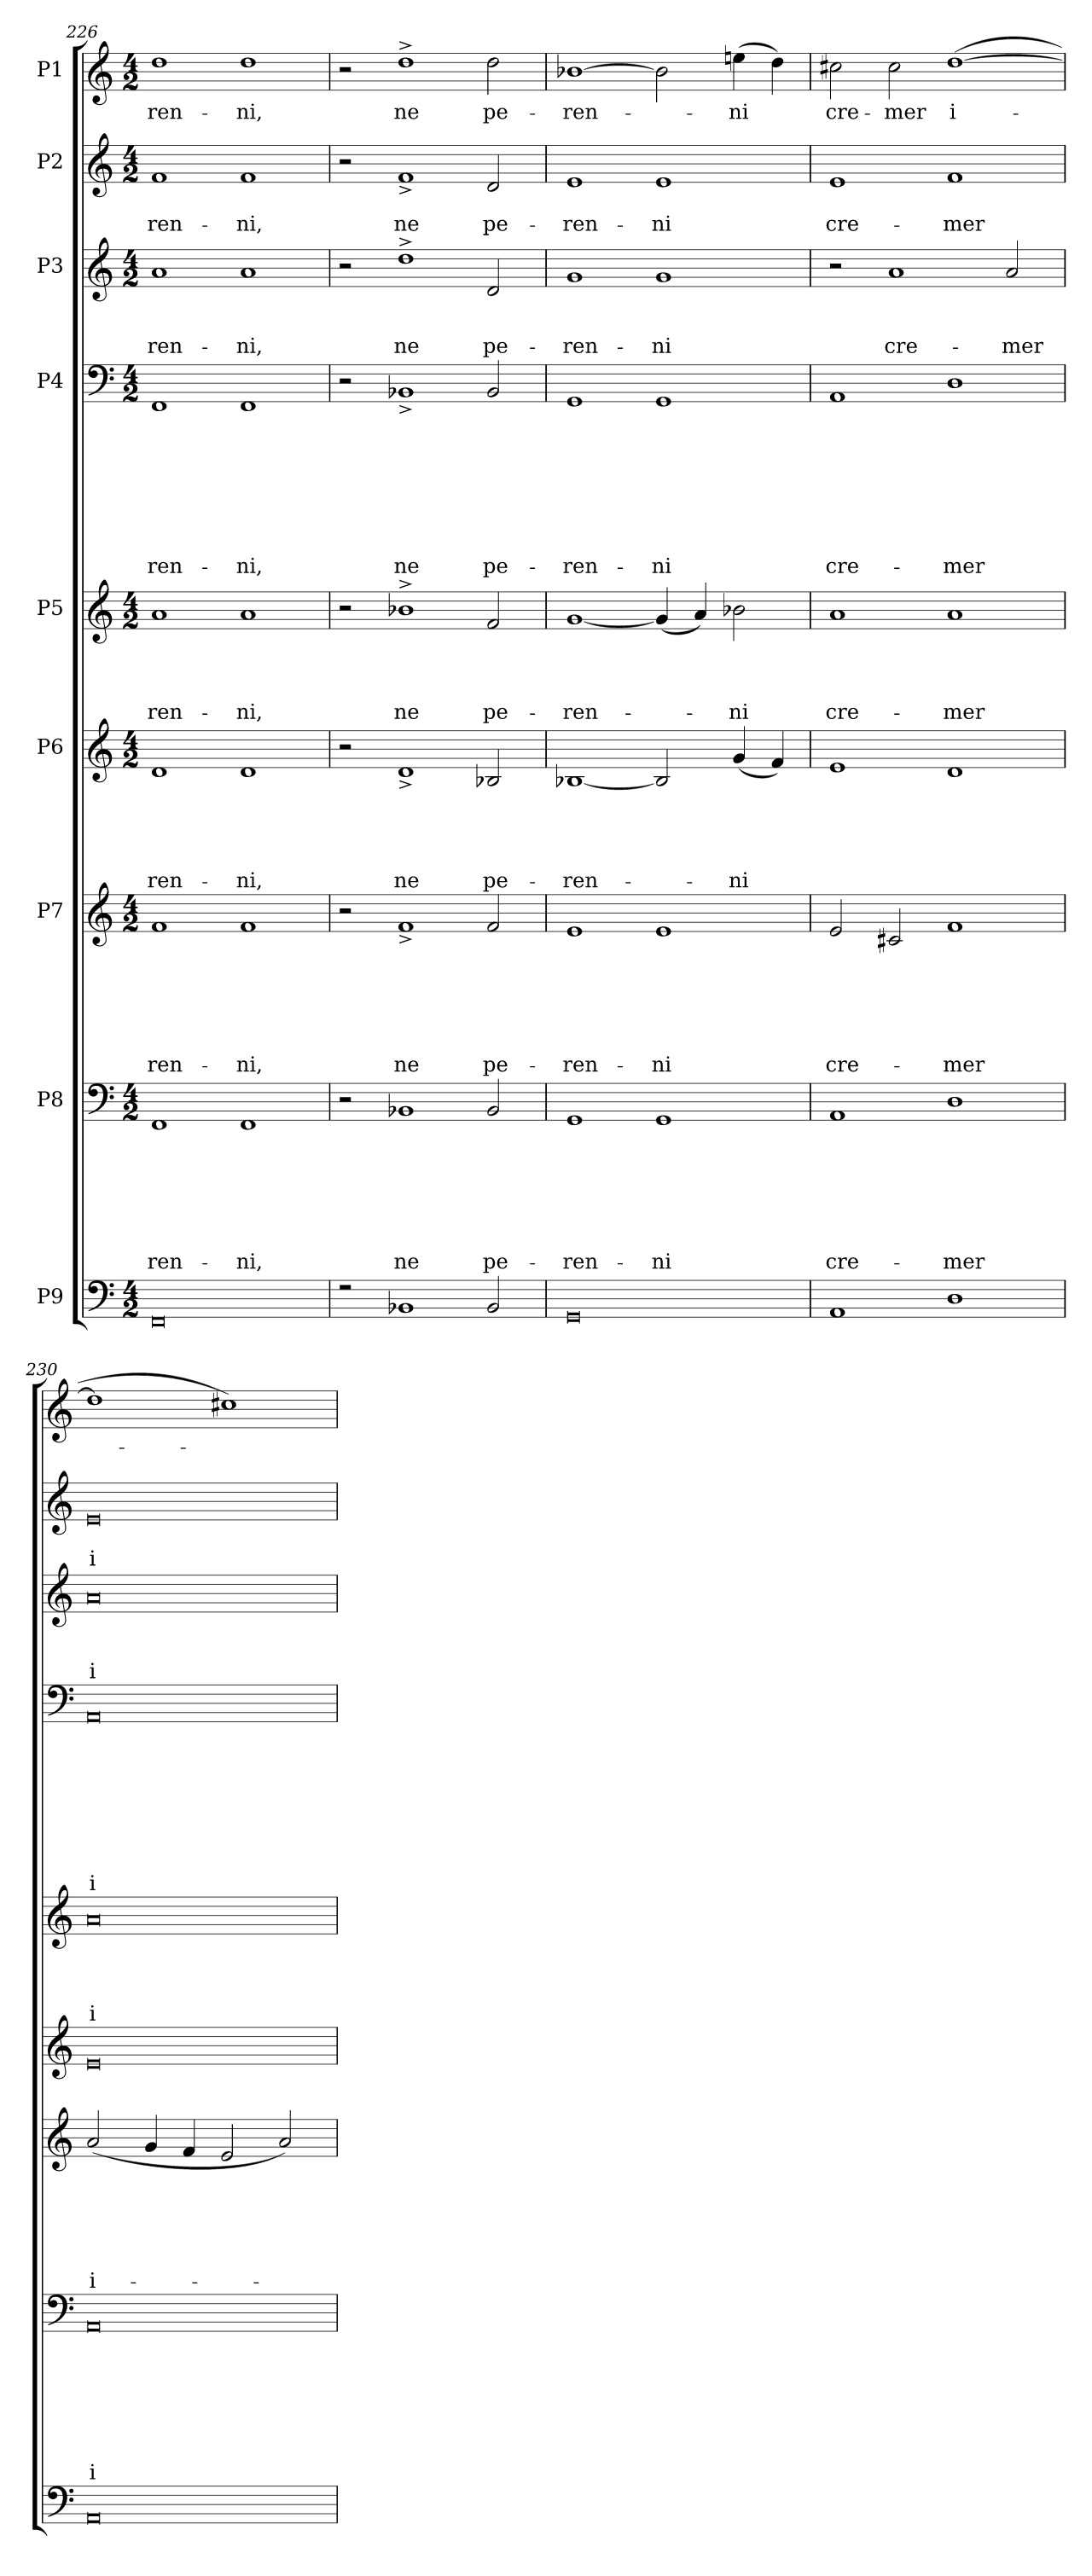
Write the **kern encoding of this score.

**kern	**kern	**text	**text	**text	**text	**text	**text	**text	**kern	**text	**text	**text	**text	**text	**text	**kern	**text	**text	**text	**text	**text	**kern	**text	**text	**text	**text	**kern	**text	**text	**text	**text	**text	**text	**text	**text	**kern	**text	**text	**text	**kern	**text	**text	**kern	**text
*part9	*part8	*part8	*part8	*part8	*part8	*part8	*part8	*part8	*part7	*part7	*part7	*part7	*part7	*part7	*part7	*part6	*part6	*part6	*part6	*part6	*part6	*part5	*part5	*part5	*part5	*part5	*part4	*part4	*part4	*part4	*part4	*part4	*part4	*part4	*part4	*part3	*part3	*part3	*part3	*part2	*part2	*part2	*part1	*part1
*staff9	*staff8	*staff8	*staff8	*staff8	*staff8	*staff8	*staff8	*staff8	*staff7	*staff7	*staff7	*staff7	*staff7	*staff7	*staff7	*staff6	*staff6	*staff6	*staff6	*staff6	*staff6	*staff5	*staff5	*staff5	*staff5	*staff5	*staff4	*staff4	*staff4	*staff4	*staff4	*staff4	*staff4	*staff4	*staff4	*staff3	*staff3	*staff3	*staff3	*staff2	*staff2	*staff2	*staff1	*staff1
*I"P9	*I"P8	*	*	*	*	*	*	*	*I"P7	*	*	*	*	*	*	*I"P6	*	*	*	*	*	*I"P5	*	*	*	*	*I"P4	*	*	*	*	*	*	*	*	*I"P3	*	*	*	*I"P2	*	*	*I"P1	*
*clefF4	*clefF4	*	*	*	*	*	*	*	*clefG2	*	*	*	*	*	*	*clefG2	*	*	*	*	*	*clefG2	*	*	*	*	*clefF4	*	*	*	*	*	*	*	*	*clefG2	*	*	*	*clefG2	*	*	*clefG2	*
*	*	*	*	*	*	*	*	*	*ITrd7c12	*	*	*	*	*	*	*	*	*	*	*	*	*	*	*	*	*	*	*	*	*	*	*	*	*	*	*ITrd7c12	*	*	*	*	*	*	*	*
*k[]	*k[]	*	*	*	*	*	*	*	*k[]	*	*	*	*	*	*	*k[]	*	*	*	*	*	*k[]	*	*	*	*	*k[]	*	*	*	*	*	*	*	*	*k[]	*	*	*	*k[]	*	*	*k[]	*
*C:	*C:	*	*	*	*	*	*	*	*C:	*	*	*	*	*	*	*C:	*	*	*	*	*	*C:	*	*	*	*	*C:	*	*	*	*	*	*	*	*	*C:	*	*	*	*C:	*	*	*C:	*
*M4/2	*M4/2	*	*	*	*	*	*	*	*M4/2	*	*	*	*	*	*	*M4/2	*	*	*	*	*	*M4/2	*	*	*	*	*M4/2	*	*	*	*	*	*	*	*	*M4/2	*	*	*	*M4/2	*	*	*M4/2	*
=226	=226	=226	=226	=226	=226	=226	=226	=226	=226	=226	=226	=226	=226	=226	=226	=226	=226	=226	=226	=226	=226	=226	=226	=226	=226	=226	=226	=226	=226	=226	=226	=226	=226	=226	=226	=226	=226	=226	=226	=226	=226	=226	=226	=226
*^	*	*	*	*	*	*	*	*	*	*	*	*	*	*	*	*	*	*	*	*	*	*	*	*	*	*	*	*	*	*	*	*	*	*	*	*	*	*	*	*	*	*	*	*
!	!	!	!	!	!	!	!	!	!LO:LY:b	!	!	!	!	!	!	!LO:LY:b	!	!	!	!	!	!LO:LY:b	!	!	!	!	!LO:LY:b	!	!	!	!	!	!	!	!	!LO:LY:b	!	!	!	!LO:LY:b	!	!	!LO:LY:b	!	!LO:LY:b
0FF	0ryy	1FF	.	.	.	.	.	.	-ren-	1F	.	.	.	.	.	-ren-	1d	.	.	.	.	-ren-	1a	.	.	.	-ren-	1FF	.	.	.	.	.	.	.	-ren-	1A	.	.	-ren-	1f	.	-ren-	1dd	-ren-
!	!	!	!	!	!	!	!	!	!LO:LY:b	!	!	!	!	!	!	!LO:LY:b	!	!	!	!	!	!LO:LY:b	!	!	!	!	!LO:LY:b	!	!	!	!	!	!	!	!	!LO:LY:b	!	!	!	!LO:LY:b	!	!	!LO:LY:b	!	!LO:LY:b
.	.	1FF	.	.	.	.	.	.	-ni,	1F	.	.	.	.	.	-ni,	1d	.	.	.	.	-ni,	1a	.	.	.	-ni,	1FF	.	.	.	.	.	.	.	-ni,	1A	.	.	-ni,	1f	.	-ni,	1dd	-ni,
=227	=227	=227	=227	=227	=227	=227	=227	=227	=227	=227	=227	=227	=227	=227	=227	=227	=227	=227	=227	=227	=227	=227	=227	=227	=227	=227	=227	=227	=227	=227	=227	=227	=227	=227	=227	=227	=227	=227	=227	=227	=227	=227	=227	=227	=227
2r	0ryy	2r	.	.	.	.	.	.	.	2r	.	.	.	.	.	.	2r	.	.	.	.	.	2r	.	.	.	.	2r	.	.	.	.	.	.	.	.	2r	.	.	.	2r	.	.	2r	.
!	!	!	!	!	!	!	!	!	!LO:LY:b	!	!	!	!	!	!	!LO:LY:b	!	!	!	!	!	!LO:LY:b	!	!	!	!	!LO:LY:b	!	!	!	!	!	!	!	!	!LO:LY:b	!	!	!	!LO:LY:b	!	!	!LO:LY:b	!	!LO:LY:b
1BB-X	.	1BB-X	.	.	.	.	.	.	ne	1F^<	.	.	.	.	.	ne	1d^<	.	.	.	.	ne	1b-X^>	.	.	.	ne	1BB-X^<	.	.	.	.	.	.	.	ne	1d^>	.	.	ne	1f^<	.	ne	1dd^>	ne
!	!	!	!	!	!	!	!	!	!LO:LY:b	!	!	!	!	!	!	!LO:LY:b	!	!	!	!	!	!LO:LY:b	!	!	!	!	!LO:LY:b	!	!	!	!	!	!	!	!	!LO:LY:b	!	!	!	!LO:LY:b	!	!	!LO:LY:b	!	!LO:LY:b
2BB-/	.	2BB-/	.	.	.	.	.	.	pe-	2F/	.	.	.	.	.	pe-	2B-X/	.	.	.	.	pe-	2f/	.	.	.	pe-	2BB-/	.	.	.	.	.	.	.	pe-	2D/	.	.	pe-	2d/	.	pe-	2dd\	pe-
!!LO:PB:g=z
=228	=228	=228	=228	=228	=228	=228	=228	=228	=228	=228	=228	=228	=228	=228	=228	=228	=228	=228	=228	=228	=228	=228	=228	=228	=228	=228	=228	=228	=228	=228	=228	=228	=228	=228	=228	=228	=228	=228	=228	=228	=228	=228	=228	=228	=228
!	!	!	!	!	!	!	!	!	!LO:LY:b	!	!	!	!	!	!	!LO:LY:b	!	!	!	!	!	!LO:LY:b	!	!	!	!	!LO:LY:b	!	!	!	!	!	!	!	!	!LO:LY:b	!	!	!	!LO:LY:b	!	!	!LO:LY:b	!	!LO:LY:b
0GG	0ryy	1GG	.	.	.	.	.	.	-ren-	1E	.	.	.	.	.	-ren-	[<1B-X	.	.	.	.	-ren-	[<1g	.	.	.	-ren-	1GG	.	.	.	.	.	.	.	-ren-	1G	.	.	-ren-	1e	.	-ren-	[>1b-X	-ren-
!	!	!	!	!	!	!	!	!	!LO:LY:b	!	!	!	!	!	!	!LO:LY:b	!	!	!	!	!	!	!	!	!	!	!	!	!	!	!	!	!	!	!	!LO:LY:b	!	!	!	!LO:LY:b	!	!	!LO:LY:b	!	!
.	.	1GG	.	.	.	.	.	.	-ni	1E	.	.	.	.	.	-ni	2B-/]	.	.	.	.	.	(<4g/]	.	.	.	.	1GG	.	.	.	.	.	.	.	-ni	1G	.	.	-ni	1e	.	-ni	2b-\]	.
.	.	.	.	.	.	.	.	.	.	.	.	.	.	.	.	.	.	.	.	.	.	.	4a/)	.	.	.	.	.	.	.	.	.	.	.	.	.	.	.	.	.	.	.	.	.	.
!	!	!	!	!	!	!	!	!	!	!	!	!	!	!	!	!	!	!	!	!	!	!LO:LY:b	!	!	!	!	!LO:LY:b	!	!	!	!	!	!	!	!	!	!	!	!	!	!	!	!	!	!LO:LY:b
.	.	.	.	.	.	.	.	.	.	.	.	.	.	.	.	.	(<4g/	.	.	.	.	-ni	2b-X\	.	.	.	-ni	.	.	.	.	.	.	.	.	.	.	.	.	.	.	.	.	(>4eeni\	-ni
.	.	.	.	.	.	.	.	.	.	.	.	.	.	.	.	.	4f/)	.	.	.	.	.	.	.	.	.	.	.	.	.	.	.	.	.	.	.	.	.	.	.	.	.	.	4dd\)	.
=229	=229	=229	=229	=229	=229	=229	=229	=229	=229	=229	=229	=229	=229	=229	=229	=229	=229	=229	=229	=229	=229	=229	=229	=229	=229	=229	=229	=229	=229	=229	=229	=229	=229	=229	=229	=229	=229	=229	=229	=229	=229	=229	=229	=229	=229
!	!	!	!	!	!	!	!	!	!LO:LY:b	!	!	!	!	!	!	!LO:LY:b	!	!	!	!	!	!	!	!	!	!	!LO:LY:b	!	!	!	!	!	!	!	!	!LO:LY:b	!	!	!	!	!	!	!LO:LY:b	!	!LO:LY:b
1AA	0ryy	1AA	.	.	.	.	.	.	cre-	2E/	.	.	.	.	.	cre-	1e	.	.	.	.	.	1a	.	.	.	cre-	1AA	.	.	.	.	.	.	.	cre-	2r	.	.	.	1e	.	cre-	2cc#X\	cre-
!	!	!	!	!	!	!	!	!	!	!	!	!	!	!	!	!	!	!	!	!	!	!	!	!	!	!	!	!	!	!	!	!	!	!	!	!	!	!	!	!LO:LY:b	!	!	!	!	!LO:LY:b
.	.	.	.	.	.	.	.	.	.	2C#X/	.	.	.	.	.	.	.	.	.	.	.	.	.	.	.	.	.	.	.	.	.	.	.	.	.	.	1A	.	.	cre-	.	.	.	2cc#\	-mer
!	!	!	!	!	!	!	!	!	!LO:LY:b	!	!	!	!	!	!	!LO:LY:b	!	!	!	!	!	!	!	!	!	!	!LO:LY:b	!	!	!	!	!	!	!	!	!LO:LY:b	!	!	!	!	!	!	!LO:LY:b	!	!LO:LY:b
1D	.	1D	.	.	.	.	.	.	-mer	1F	.	.	.	.	.	-mer	1d	.	.	.	.	.	1a	.	.	.	-mer	1D	.	.	.	.	.	.	.	-mer	.	.	.	.	1f	.	-mer	(>[>1dd	i-
!	!	!	!	!	!	!	!	!	!	!	!	!	!	!	!	!	!	!	!	!	!	!	!	!	!	!	!	!	!	!	!	!	!	!	!	!	!	!	!	!LO:LY:b	!	!	!	!	!
.	.	.	.	.	.	.	.	.	.	.	.	.	.	.	.	.	.	.	.	.	.	.	.	.	.	.	.	.	.	.	.	.	.	.	.	.	2A/	.	.	-mer	.	.	.	.	.
=230	=230	=230	=230	=230	=230	=230	=230	=230	=230	=230	=230	=230	=230	=230	=230	=230	=230	=230	=230	=230	=230	=230	=230	=230	=230	=230	=230	=230	=230	=230	=230	=230	=230	=230	=230	=230	=230	=230	=230	=230	=230	=230	=230	=230	=230
!	!	!	!	!	!	!	!	!	!LO:LY:b	!	!	!	!	!	!	!LO:LY:b	!	!	!	!	!	!	!	!	!	!	!LO:LY:b	!	!	!	!	!	!	!	!	!LO:LY:b	!	!	!	!LO:LY:b	!	!	!LO:LY:b	!	!
0AA	0ryy	0AA	.	.	.	.	.	.	i-	(<2A/	.	.	.	.	.	i-	0e	.	.	.	.	.	0a	.	.	.	i-	0AA	.	.	.	.	.	.	.	i-	0A	.	.	i-	0e	.	i-	1dd]	.
.	.	.	.	.	.	.	.	.	.	4G/	.	.	.	.	.	.	.	.	.	.	.	.	.	.	.	.	.	.	.	.	.	.	.	.	.	.	.	.	.	.	.	.	.	.	.
.	.	.	.	.	.	.	.	.	.	4F/	.	.	.	.	.	.	.	.	.	.	.	.	.	.	.	.	.	.	.	.	.	.	.	.	.	.	.	.	.	.	.	.	.	.	.
.	.	.	.	.	.	.	.	.	.	2E/	.	.	.	.	.	.	.	.	.	.	.	.	.	.	.	.	.	.	.	.	.	.	.	.	.	.	.	.	.	.	.	.	.	1cc#X)	.
.	.	.	.	.	.	.	.	.	.	2A/)	.	.	.	.	.	.	.	.	.	.	.	.	.	.	.	.	.	.	.	.	.	.	.	.	.	.	.	.	.	.	.	.	.	.	.
*v	*v	*	*	*	*	*	*	*	*	*	*	*	*	*	*	*	*	*	*	*	*	*	*	*	*	*	*	*	*	*	*	*	*	*	*	*	*	*	*	*	*	*	*	*	*
=	=	=	=	=	=	=	=	=	=	=	=	=	=	=	=	=	=	=	=	=	=	=	=	=	=	=	=	=	=	=	=	=	=	=	=	=	=	=	=	=	=	=	=	=
*-	*-	*-	*-	*-	*-	*-	*-	*-	*-	*-	*-	*-	*-	*-	*-	*-	*-	*-	*-	*-	*-	*-	*-	*-	*-	*-	*-	*-	*-	*-	*-	*-	*-	*-	*-	*-	*-	*-	*-	*-	*-	*-	*-	*-
